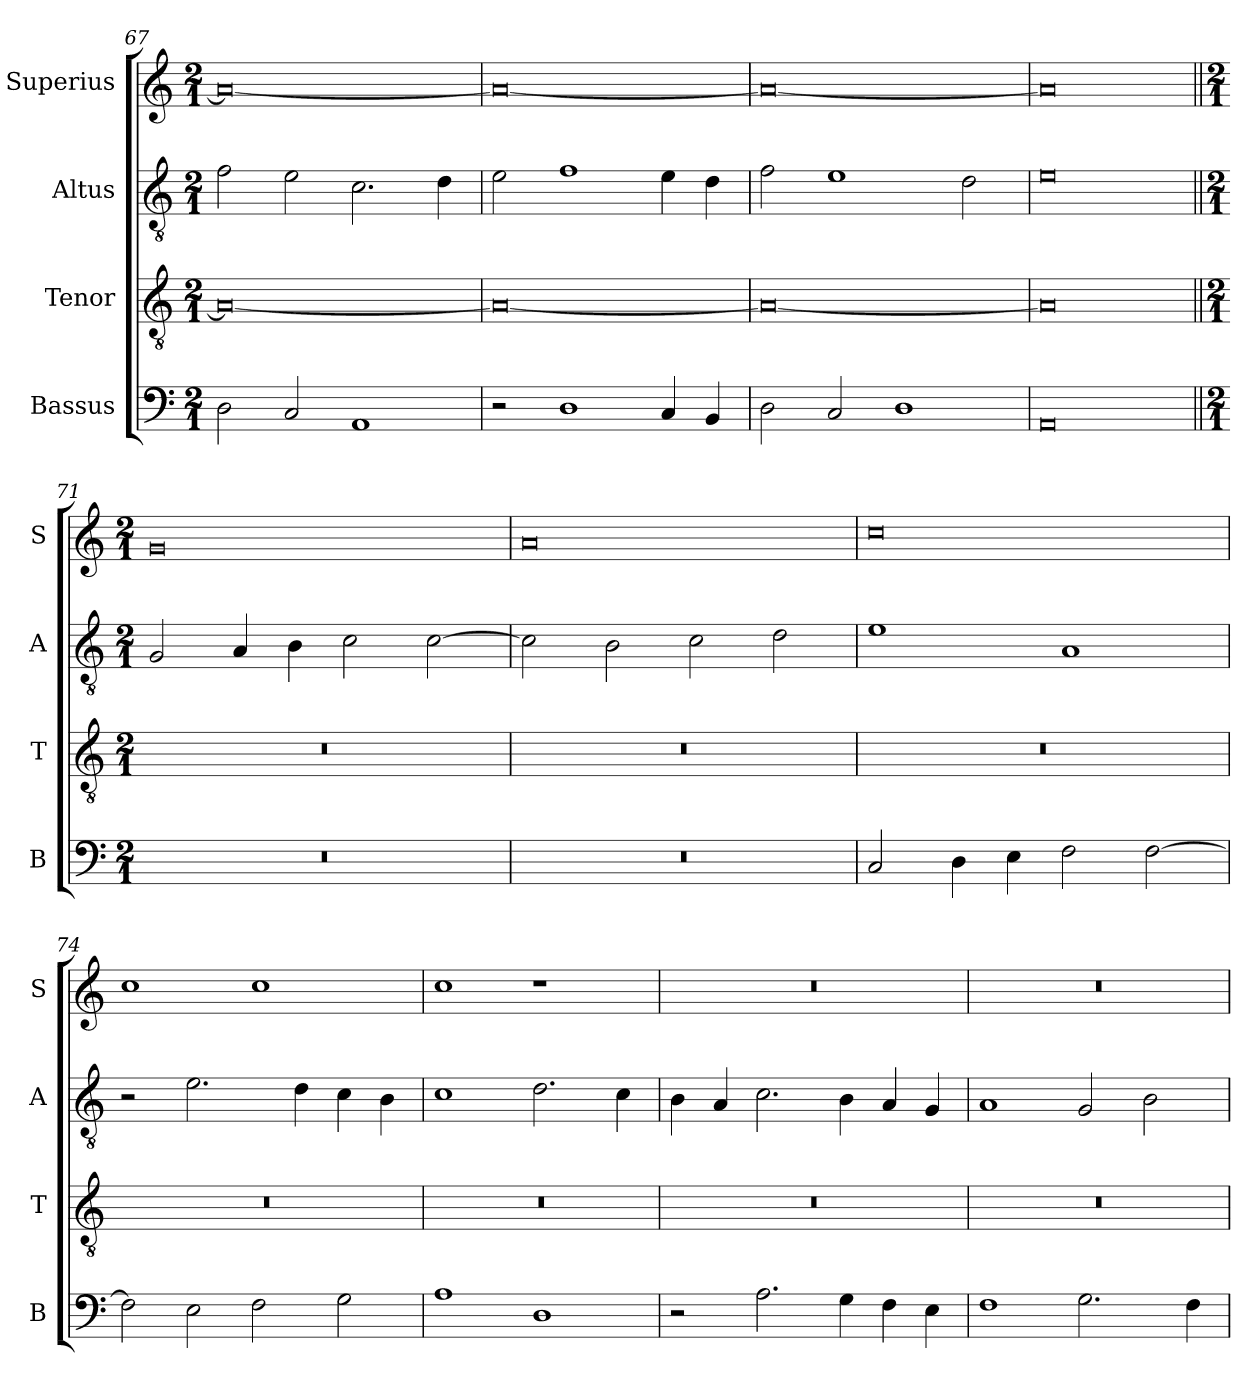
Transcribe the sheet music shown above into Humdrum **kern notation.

**kern	**kern	**kern	**kern
*part4	*part3	*part2	*part1
*staff4	*staff3	*staff2	*staff1
*I"Bassus	*I"Tenor	*I"Altus	*I"Superius
*I'B	*I'T	*I'A	*I'S
*clefF4	*clefGv2	*clefGv2	*clefG2
*k[]	*k[]	*k[]	*k[]
*M2/1	*M2/1	*M2/1	*M2/1
=67	=67	=67	=67
2D\	0A_	2f\	0a_
2C/	.	2e\	.
1AA	.	2.c\	.
.	.	4d\	.
=68	=68	=68	=68
2r	0A_	2e\	0a_
1D	.	1f	.
4C/	.	4e\	.
4BB/	.	4d\	.
=69	=69	=69	=69
2D\	0A_	2f\	0a_
2C/	.	1e	.
1D	.	.	.
.	.	2d\	.
=70	=70	=70	=70
0AA	0A]	0e	0a]
!!LO:LB:g=z
=71||	=71||	=71||	=71||
*M2/1	*M2/1	*M2/1	*M2/1
0r	0r	2G/	0g
.	.	4A/	.
.	.	4B\	.
.	.	2c\	.
.	.	[2c\	.
=72	=72	=72	=72
0r	0r	2c\]	0a
.	.	2B\	.
.	.	2c\	.
.	.	2d\	.
=73	=73	=73	=73
2C/	0r	1e	0cc
4D\	.	.	.
4E\	.	.	.
2F\	.	1A	.
[2F\	.	.	.
=74	=74	=74	=74
2F\]	0r	2r	1cc
2E\	.	2.e\	.
2F\	.	.	1cc
.	.	4d\	.
2G\	.	4c\	.
.	.	4B\	.
=75	=75	=75	=75
1A	0r	1c	1cc
1D	.	2.d\	1r
.	.	4c\	.
=76	=76	=76	=76
2r	0r	4B\	0r
.	.	4A/	.
2.A\	.	2.c\	.
4G\	.	4B\	.
4F\	.	4A/	.
4E\	.	4G/	.
=77	=77	=77	=77
1F	0r	1A	0r
2.G\	.	2G/	.
.	.	2B\	.
4F\	.	.	.
=	=	=	=
*-	*-	*-	*-
